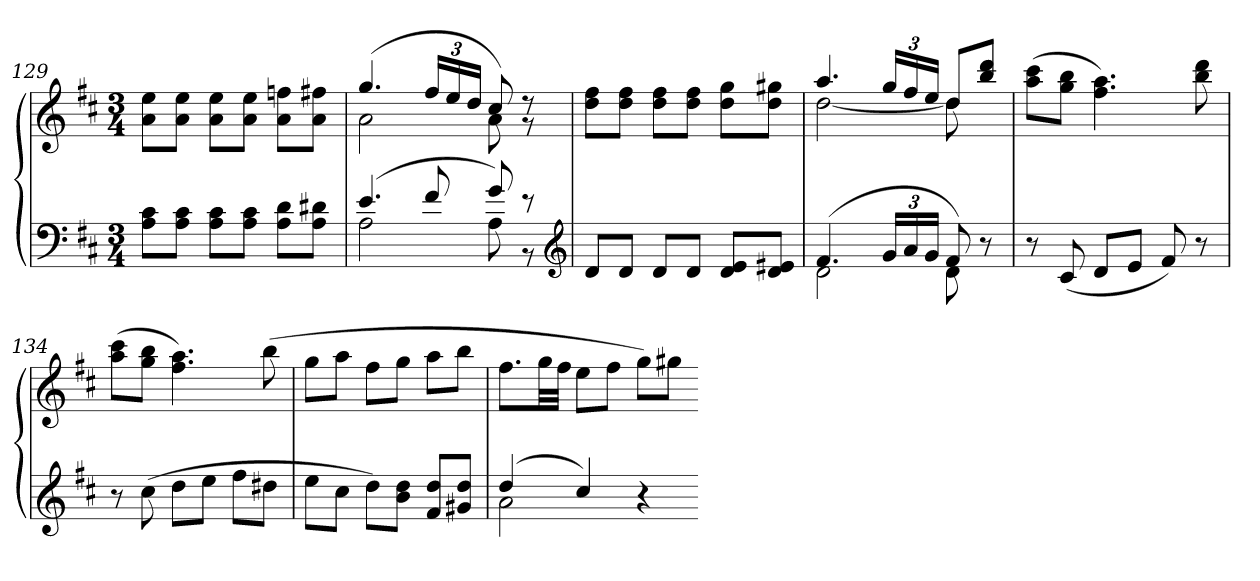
**kern	**kern
*part1	*part1
*staff2	*staff1
*clefF4	*clefG2
*k[f#c#]	*k[f#c#]
*D:	*D:
*M3/4	*M3/4
=129	=129
8A 8c#L	8a 8eeL
8A 8c#J	8a 8eeJ
8A 8c#L	8a 8eeL
8A 8c#J	8a 8eeJ
8A 8dL	8a 8ffnL
8A 8d#XJ	8a 8ff#XJ
=130	=130
*^	*^
(4.e	2A	(4.gg	2a
8f#	.	24ff#LL	.
.	.	24ee	.
.	.	24ddJJ	.
8g)	8A	8cc#)	8a
8r	8r	8r	8r
*v	*v	*	*
*	*v	*v
*clefG2	*
=131	=131
8dL	8dd 8ff#L
8dJ	8dd 8ff#J
8dL	8dd 8ff#L
8dJ	8dd 8ff#J
8d 8eL	8dd 8ggL
8d 8e#XJ	8dd 8gg#XJ
=132	=132
*^	*^
(4.f#	2d	4.aa	[2dd
24gLL	.	24ggLL	.
24a	.	24ff#	.
24gJJ	.	24eeJJ	.
8f#)	8d	8ddL	8dd]
8r	8ryy	8bb 8dddJ	8ryy
*v	*v	*	*
*	*v	*v
=133	=133
8r	(8aa 8ccc#L
(8c#	8gg 8bbJ
8dL	4.ff# 4.aa)
8eJ	.
8f#)	.
8r	8bb 8ddd
=134	=134
8r	(8aa 8ccc#L
(8cc#	8gg 8bbJ
8ddL	4.ff# 4.aa)
8eeJ	.
8ff#L	.
8dd#XJ	(8bb
=135	=135
8eeL	8ggL
8cc#J	8aaJ
8ddL)	8ff#L
8b 8ddJ	8ggJ
8f# 8ddL	8aaL
8g#X 8ddJ	8bbJ
=136	=136
*^	*
(4dd	2a	8.ff#L
.	.	32ggLL
.	.	32ff#JJJ
4cc#)	.	8eeL
.	.	8ff#J
4r	4ryy	8ggL)
.	.	8gg#XJ
*v	*v	*
=-	=-
*-	*-
